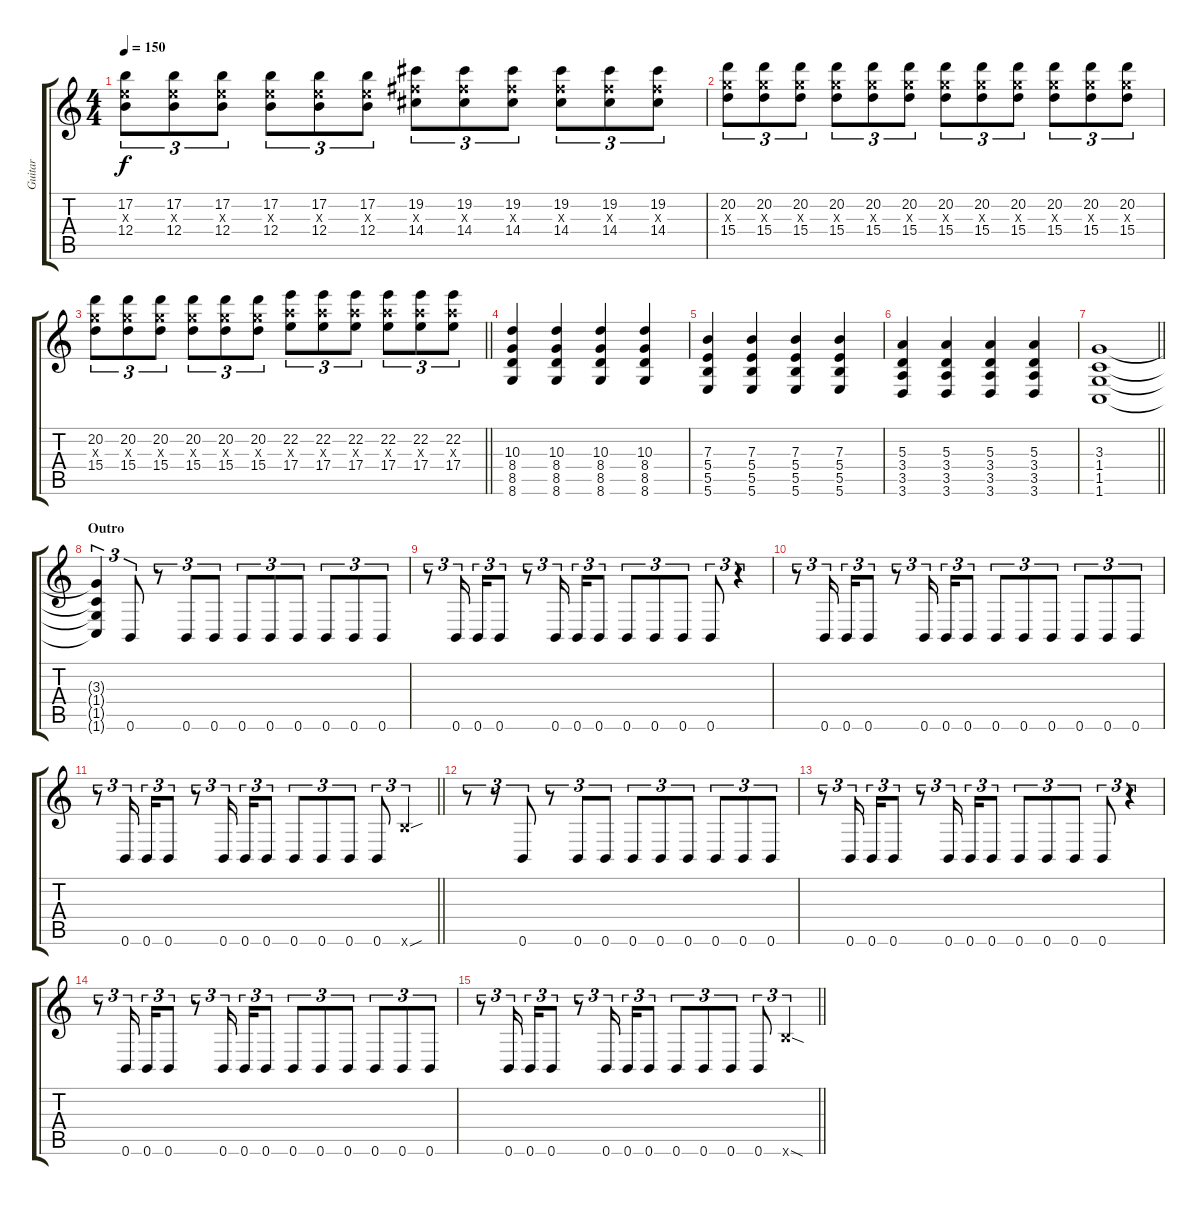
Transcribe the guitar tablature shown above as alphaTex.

\track ("Guitar" "Guitar") {instrument distortionguitar}
\staff {score tabs}
\tuning (B3 Gb3 E3 B2 Gb2 B1) {hide}
\ts (4 4)
\tempo 150
\clef g2
\ks c
(17.2 12.3{x} 12.4).8{tu (3 2) dy f} (17.2 12.3{x} 12.4).8{tu (3 2)} (17.2 12.3{x} 12.4).8{tu (3 2)} (17.2 12.3{x} 12.4).8{tu (3 2)} (17.2 12.3{x} 12.4).8{tu (3 2)} (17.2 12.3{x} 12.4).8{tu (3 2)} (19.2 14.3{x} 14.4).8{tu (3 2)} (19.2 14.3{x} 14.4).8{tu (3 2)} (19.2 14.3{x} 14.4).8{tu (3 2)} (19.2 14.3{x} 14.4).8{tu (3 2)} (19.2 14.3{x} 14.4).8{tu (3 2)} (19.2 14.3{x} 14.4).8{tu (3 2)} |
(20.2 15.3{x} 15.4).8{tu (3 2)} (20.2 15.3{x} 15.4).8{tu (3 2)} (20.2 15.3{x} 15.4).8{tu (3 2)} (20.2 15.3{x} 15.4).8{tu (3 2)} (20.2 15.3{x} 15.4).8{tu (3 2)} (20.2 15.3{x} 15.4).8{tu (3 2)} (20.2 15.3{x} 15.4).8{tu (3 2)} (20.2 15.3{x} 15.4).8{tu (3 2)} (20.2 15.3{x} 15.4).8{tu (3 2)} (20.2 15.3{x} 15.4).8{tu (3 2)} (20.2 15.3{x} 15.4).8{tu (3 2)} (20.2 15.3{x} 15.4).8{tu (3 2)} |
\barLineRight lightlight
(20.2 15.3{x} 15.4).8{tu (3 2)} (20.2 15.3{x} 15.4).8{tu (3 2)} (20.2 15.3{x} 15.4).8{tu (3 2)} (20.2 15.3{x} 15.4).8{tu (3 2)} (20.2 15.3{x} 15.4).8{tu (3 2)} (20.2 15.3{x} 15.4).8{tu (3 2)} (22.2 17.3{x} 17.4).8{tu (3 2)} (22.2 17.3{x} 17.4).8{tu (3 2)} (22.2 17.3{x} 17.4).8{tu (3 2)} (22.2 17.3{x} 17.4).8{tu (3 2)} (22.2 17.3{x} 17.4).8{tu (3 2)} (22.2 17.3{x} 17.4).8{tu (3 2)} |
(10.3 8.4 8.5 8.6).4 (10.3 8.4 8.5 8.6).4 (10.3 8.4 8.5 8.6).4 (10.3 8.4 8.5 8.6).4 |
(7.3 5.4 5.5 5.6).4 (7.3 5.4 5.5 5.6).4 (7.3 5.4 5.5 5.6).4 (7.3 5.4 5.5 5.6).4 |
(5.3 3.4 3.5 3.6).4 (5.3 3.4 3.5 3.6).4 (5.3 3.4 3.5 3.6).4 (5.3 3.4 3.5 3.6).4 |
\barLineRight lightlight
(3.3 1.4 1.5 1.6).1 |
\section ("" "Outro")
(3.3{t} 1.4{t} 1.5{t} 1.6{t}).4{tu (3 2)} 0.6.8{tu (3 2)} r.8{tu (3 2)} 0.6.8{tu (3 2)} 0.6.8{tu (3 2)} 0.6.8{tu (3 2)} 0.6.8{tu (3 2)} 0.6.8{tu (3 2)} 0.6.8{tu (3 2)} 0.6.8{tu (3 2)} 0.6.8{tu (3 2)} |
r.8{tu (3 2)} 0.6.16{tu (3 2)} 0.6.16{tu (3 2)} 0.6.8{tu (3 2)} r.8{tu (3 2)} 0.6.16{tu (3 2)} 0.6.16{tu (3 2)} 0.6.8{tu (3 2)} 0.6.8{tu (3 2)} 0.6.8{tu (3 2)} 0.6.8{tu (3 2)} 0.6.8{tu (3 2)} r.4{tu (3 2)} |
r.8{tu (3 2)} 0.6.16{tu (3 2)} 0.6.16{tu (3 2)} 0.6.8{tu (3 2)} r.8{tu (3 2)} 0.6.16{tu (3 2)} 0.6.16{tu (3 2)} 0.6.8{tu (3 2)} 0.6.8{tu (3 2)} 0.6.8{tu (3 2)} 0.6.8{tu (3 2)} 0.6.8{tu (3 2)} 0.6.8{tu (3 2)} 0.6.8{tu (3 2)} |
\barLineRight lightlight
r.8{tu (3 2)} 0.6.16{tu (3 2)} 0.6.16{tu (3 2)} 0.6.8{tu (3 2)} r.8{tu (3 2)} 0.6.16{tu (3 2)} 0.6.16{tu (3 2)} 0.6.8{tu (3 2)} 0.6.8{tu (3 2)} 0.6.8{tu (3 2)} 0.6.8{tu (3 2)} 0.6.8{tu (3 2)} 12.6{sou x}.4{tu (3 2)} |
r.8{tu (3 2)} r.8{tu (3 2)} 0.6.8{tu (3 2)} r.8{tu (3 2)} 0.6.8{tu (3 2)} 0.6.8{tu (3 2)} 0.6.8{tu (3 2)} 0.6.8{tu (3 2)} 0.6.8{tu (3 2)} 0.6.8{tu (3 2)} 0.6.8{tu (3 2)} 0.6.8{tu (3 2)} |
r.8{tu (3 2)} 0.6.16{tu (3 2)} 0.6.16{tu (3 2)} 0.6.8{tu (3 2)} r.8{tu (3 2)} 0.6.16{tu (3 2)} 0.6.16{tu (3 2)} 0.6.8{tu (3 2)} 0.6.8{tu (3 2)} 0.6.8{tu (3 2)} 0.6.8{tu (3 2)} 0.6.8{tu (3 2)} r.4{tu (3 2)} |
r.8{tu (3 2)} 0.6.16{tu (3 2)} 0.6.16{tu (3 2)} 0.6.8{tu (3 2)} r.8{tu (3 2)} 0.6.16{tu (3 2)} 0.6.16{tu (3 2)} 0.6.8{tu (3 2)} 0.6.8{tu (3 2)} 0.6.8{tu (3 2)} 0.6.8{tu (3 2)} 0.6.8{tu (3 2)} 0.6.8{tu (3 2)} 0.6.8{tu (3 2)} |
\barLineRight lightlight
r.8{tu (3 2)} 0.6.16{tu (3 2)} 0.6.16{tu (3 2)} 0.6.8{tu (3 2)} r.8{tu (3 2)} 0.6.16{tu (3 2)} 0.6.16{tu (3 2)} 0.6.8{tu (3 2)} 0.6.8{tu (3 2)} 0.6.8{tu (3 2)} 0.6.8{tu (3 2)} 0.6.8{tu (3 2)} 12.6{sod x}.4{tu (3 2)}
